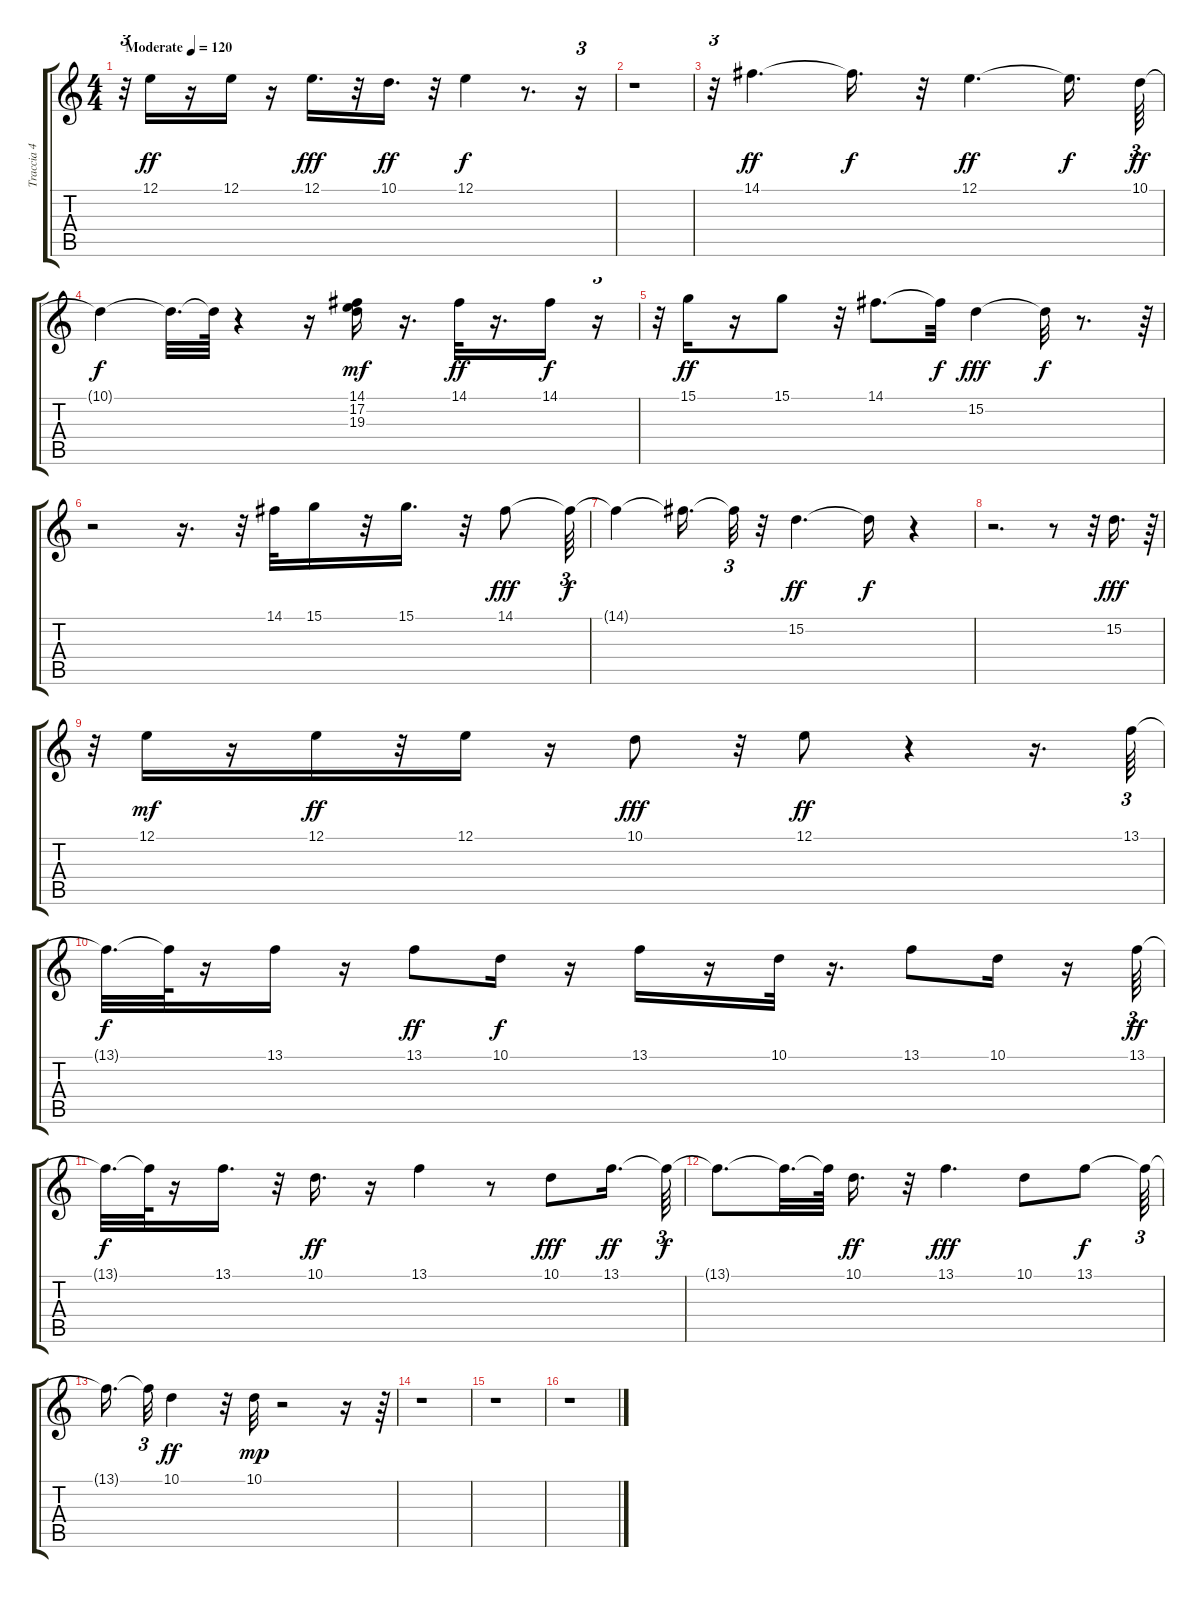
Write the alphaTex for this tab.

\track ("Traccia 4" "Traccia 4") {instrument panflute}
\staff {score tabs}
\tuning (E4 B3 G3 D3 A2 E2) {hide}
\ts (4 4)
\tempo (120 "Moderate")
\clef g2
\ks c
r.32{tu (3 2) dy ff instrument panflute} 12.1.16 r.16 12.1.16 r.16 12.1.16{d dy fff} r.32 10.1.16{d dy ff} r.32 12.1.4{dy f} r.8{d} r.16{tu (3 2)} |
r.1 |
r.32{tu (3 2)} 14.1.4{d dy ff} 14.1{t}.16{d dy f} r.32 12.1.4{d dy ff} 12.1{t}.16{d dy f} 10.1.64{tu (3 2) dy ff} |
10.1{t}.4{dy f} 10.1{t}.32{d} 10.1{t}.64 r.4 r.16 (14.1 17.2 19.3).16{dy mf} r.16{d} 14.1.32{dy ff} r.16{d} 14.1.16{dy f} r.16{tu (3 2)} |
r.32{tu (3 2)} 15.1.16{dy ff} r.16 15.1.8 r.32 14.1.8{d} 14.1{t}.32{dy f} 15.2.4{dy fff} 15.2{t}.32{dy f} r.8{d} r.64{tu (3 2)} |
r.2 r.16{d} r.32{tu (3 2)} 14.1.32 15.1.16 r.32 15.1.16{d} r.32 14.1.8{dy fff} 14.1{t}.64{tu (3 2) dy f} |
14.1{t}.4 14.1{t}.16{d} 14.1{t}.32{tu (3 2)} r.32 15.2.4{d dy ff} 15.2{t}.16{dy f} r.4{tu (3 2)} |
r.2{d} r.8 r.32{tu (3 2)} 15.2.16{d dy fff} r.64{tu (3 2)} |
r.32{tu (3 2)} 12.1.16{dy mf} r.16 12.1.16{dy ff} r.32 12.1.16 r.16 10.1.8{dy fff} r.32 12.1.8{dy ff} r.4 r.16{d} 13.1.64{tu (3 2)} |
13.1{t}.32{d dy f} 13.1{t}.64 r.16 13.1.16 r.16 13.1.8{dy ff} 10.1.16{dy f} r.16 13.1.16 r.16 10.1.32 r.16{d} 13.1.8 10.1.16 r.16 13.1.64{tu (3 2) dy ff} |
13.1{t}.32{d dy f} 13.1{t}.64 r.16 13.1.16{d} r.32 10.1.16{d dy ff} r.16 13.1.4 r.8 10.1.8{dy fff} 13.1.16{d dy ff} 13.1{t}.64{tu (3 2) dy f} |
13.1{t}.8{d} 13.1{t}.32{d} 13.1{t}.64 10.1.16{d dy ff} r.32 13.1.4{d dy fff} 10.1.8 13.1.8{dy f} 13.1{t}.64{tu (3 2)} |
13.1{t}.16{d} 13.1{t}.32{tu (3 2)} 10.1.4{dy ff} r.32 10.1.32{dy mp} r.2 r.16 r.64{tu (3 2)} |
r.1 |
r.1 |
r.1
